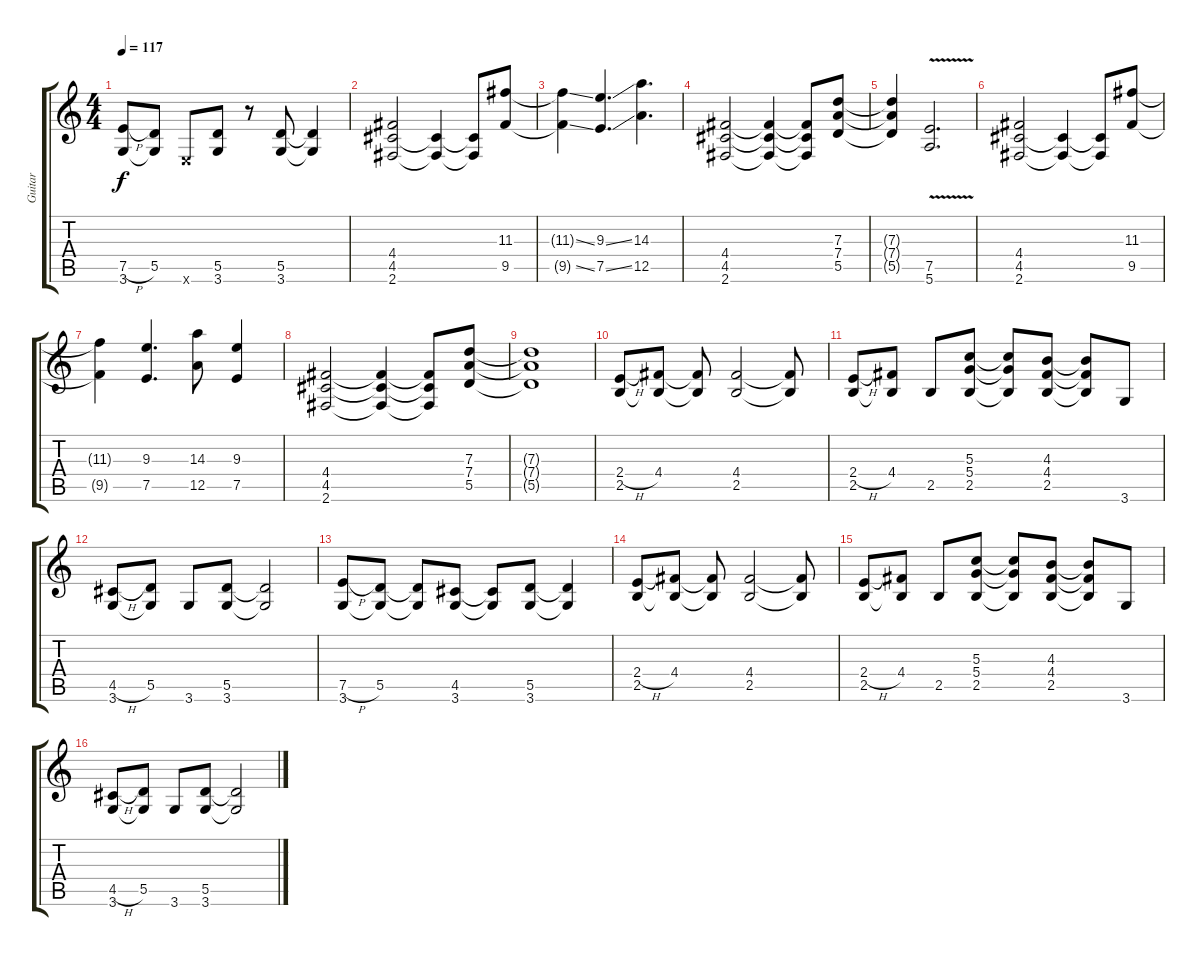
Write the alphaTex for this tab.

\track ("Guitar" "Guitar") {instrument distortionguitar}
\staff {score tabs}
\tuning (E4 B3 G3 D3 A2 E2) {hide}
\ts (4 4)
\tempo 117
\clef g2
\ks c
(7.5{h} 3.6).8{dy f} (5.5 3.6{t}).8 0.6{x}.8 (5.5 3.6).8 r.8 (5.5 3.6).8 (5.5{t} 3.6{t}).4 |
(4.4 4.5 2.6).2 (4.5{t} 2.6{t}).4 (4.5{t} 2.6{t}).8 (11.3 9.5).8 |
(11.3{ss t} 9.5{ss t}).4 (9.3{ss} 7.5{ss}).4{d} (14.3 12.5).4{d} |
(4.4 4.5 2.6).2 (4.4{t} 4.5{t} 2.6{t}).4 (4.4{t} 4.5{t} 2.6{t}).8 (7.3 7.4 5.5).8 |
(7.3{t} 7.4{t} 5.5{t}).4 (7.5{v} 5.6).2{d} |
(4.4 4.5 2.6).2 (4.5{t} 2.6{t}).4 (4.5{t} 2.6{t}).8 (11.3 9.5).8 |
(11.3{t} 9.5{t}).4 (9.3 7.5).4{d} (14.3 12.5).8 (9.3 7.5).4 |
(4.4 4.5 2.6).2 (4.4{t} 4.5{t} 2.6{t}).4 (4.4{t} 4.5{t} 2.6{t}).8 (7.3 7.4 5.5).8 |
(7.3{t} 7.4{t} 5.5{t}).1 |
(2.4{h} 2.5).8 (4.4 2.5{t}).8 (4.4{t} 2.5{t}).8 (4.4 2.5).2 (4.4{t} 2.5{t}).8 |
(2.4{h} 2.5).8 (4.4 2.5{t}).8 2.5.8 (5.3 5.4 2.5).8 (5.3{t} 5.4{t} 2.5{t}).8 (4.3 4.4 2.5).8 (4.3{t} 4.4{t} 2.5{t}).8 3.6.8 |
(4.5{h} 3.6).8 (5.5 3.6{t}).8 3.6.8 (5.5 3.6).8 (5.5{t} 3.6{t}).2 |
(7.5{h} 3.6).8 (5.5 3.6{t}).8 (5.5{t} 3.6{t}).8 (4.5 3.6).8 (4.5{t} 3.6{t}).8 (5.5 3.6).8 (5.5{t} 3.6{t}).4 |
(2.4{h} 2.5).8 (4.4 2.5{t}).8 (4.4{t} 2.5{t}).8 (4.4 2.5).2 (4.4{t} 2.5{t}).8 |
(2.4{h} 2.5).8 (4.4 2.5{t}).8 2.5.8 (5.3 5.4 2.5).8 (5.3{t} 5.4{t} 2.5{t}).8 (4.3 4.4 2.5).8 (4.3{t} 4.4{t} 2.5{t}).8 3.6.8 |
(4.5{h} 3.6).8 (5.5 3.6{t}).8 3.6.8 (5.5 3.6).8 (5.5{t} 3.6{t}).2
